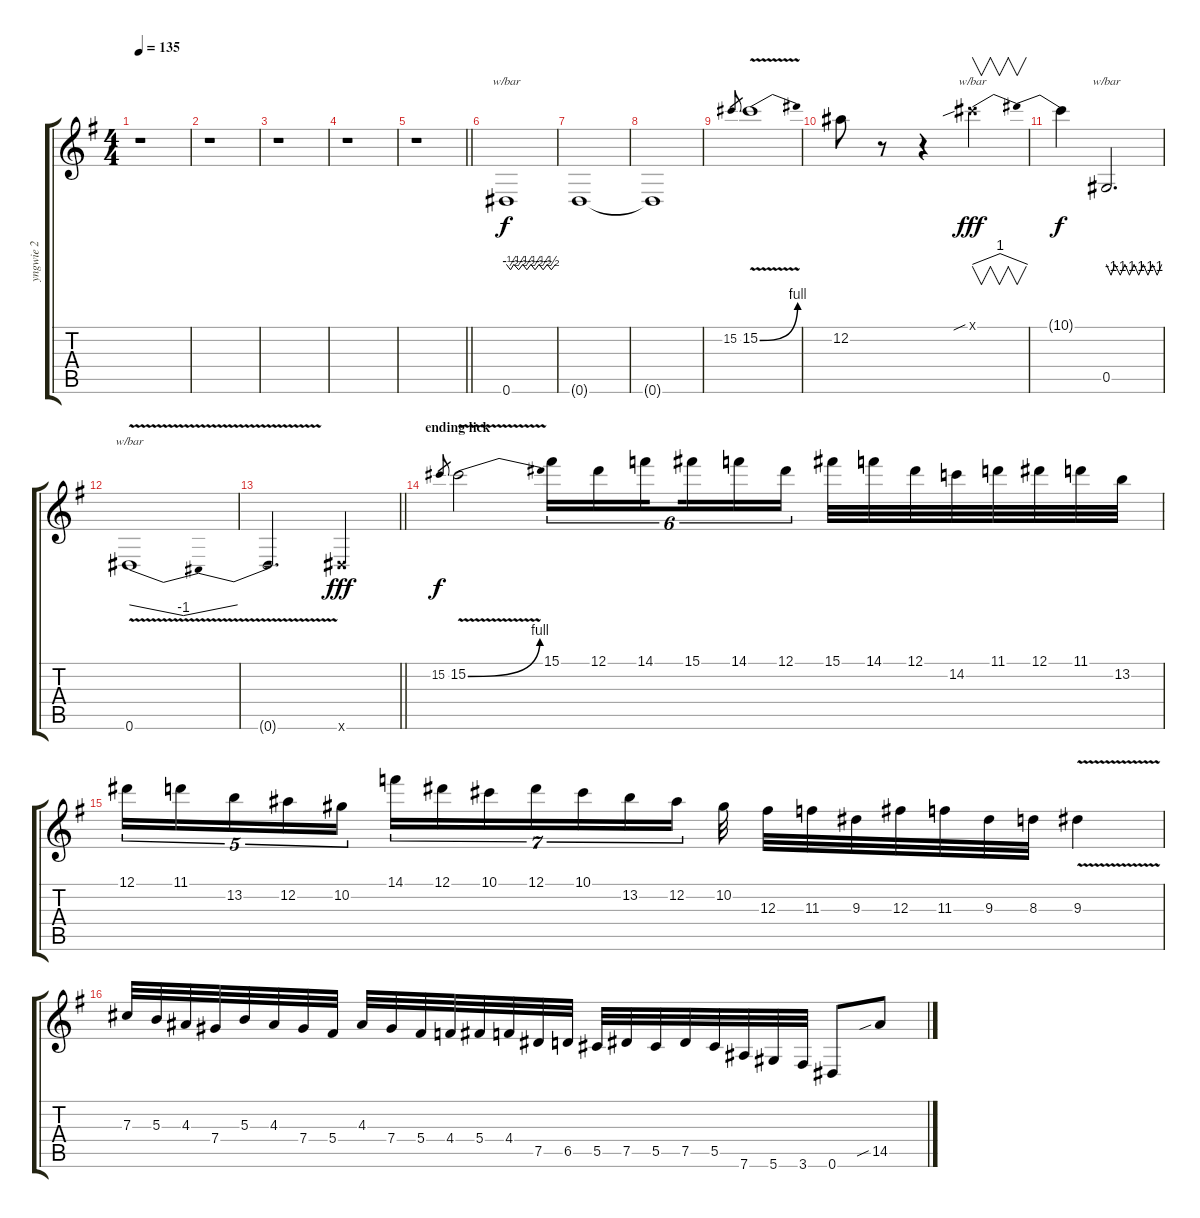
\track ("yngwie 2" "yngwie 2") {instrument overdrivenguitar}
\staff {score tabs}
\tuning (Eb4 Bb3 Gb3 Db3 Ab2 Eb2) {hide}
\ts (4 4)
\tempo 135
\clef g2
\ks eminor
r.1{dy f} |
r.1 |
r.1 |
r.1 |
\barLineRight lightlight
r.1 |
\section ("" "")
0.6.1{tbe (custom default 0 0 5 -2 9 0 15 -2 20 0 25 -2 30 0 35 -2 40 0 45 -2 50 0 55 -2 60 0)} |
0.6{t}.1 |
0.6{t}.1 |
15.2.8{gr} 15.2{be (bend 0 0 60 4) v}.1 |
12.2.8 r.8 r.4 10.1{sib x}.2{v tbe (dip default 0 0 30 4 60 0) dy fff} |
10.1{t}.4{dy f} 0.5.2{d tbe (custom default 0 0 5 -4 9 0 15 -4 20 0 25 -4 30 0 35 -4 40 0 45 -4 50 0 55 -4 60 0)} |
0.6{v}.1{tbe (dip default 0 0 30 -4 60 0)} |
\barLineRight lightlight
0.6{t}.2{d} 0.6{x}.4{dy fff} |
\section ("" "ending lick")
15.2.8{gr dy f} 15.2{be (bend 0 0 60 4) v}.2{volume 16 instrument overdrivenguitar} 15.1.16{tu (6 4)} 12.1.16{tu (6 4)} 14.1.16{tu (6 4) beam splitsecondary} 15.1.16{tu (6 4)} 14.1.16{tu (6 4)} 12.1.16{tu (6 4)} 15.1.32 14.1.32 12.1.32 14.2.32 11.1.32 12.1.32 11.1.32 13.2.32 |
12.1.16{tu (5 4)} 11.1.16{tu (5 4)} 13.2.16{tu (5 4)} 12.2.16{tu (5 4)} 10.2.16{tu (5 4)} 14.1.16{tu (7 4)} 12.1.16{tu (7 4)} 10.1.16{tu (7 4)} 12.1.16{tu (7 4)} 10.1.16{tu (7 4)} 13.2.16{tu (7 4)} 12.2.16{tu (7 4)} 10.2.32 12.3.32 11.3.32 9.3.32 12.3.32 11.3.32 9.3.32 8.3.32 9.3{v}.4 |
7.3.32 5.3.32 4.3.32 7.4.32 5.3.32 4.3.32 7.4.32 5.4.32 4.3.32 7.4.32 5.4.32 4.4.32 5.4.32 4.4.32 7.5.32 6.5.32 5.5.32 7.5.32 5.5.32 7.5.32 5.5.32 7.6.32 5.6.32 3.6.32 0.6.8 14.5{sib}.8
